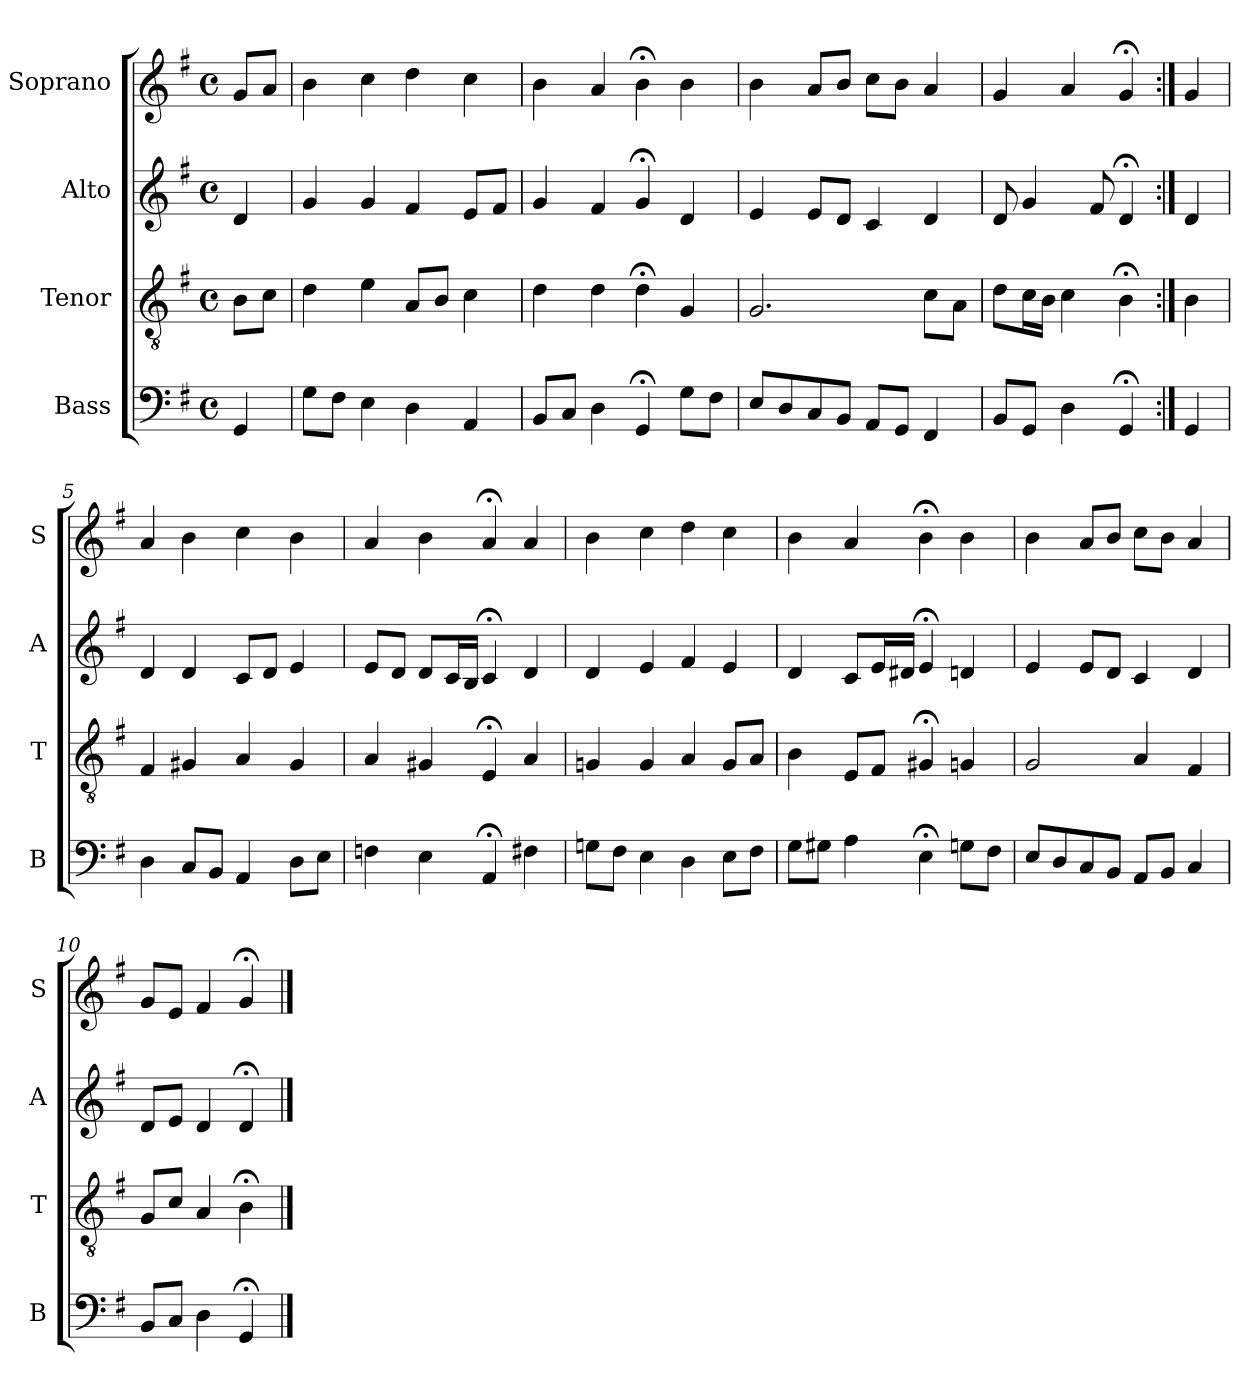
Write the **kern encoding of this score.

**kern	**kern	**kern	**kern
*part4	*part3	*part2	*part1
*staff4	*staff3	*staff2	*staff1
*I"Bass	*I"Tenor	*I"Alto	*I"Soprano
*I'B	*I'T	*I'A	*I'S
*clefF4	*clefGv2	*clefG2	*clefG2
*k[f#]	*k[f#]	*k[f#]	*k[f#]
*G:	*G:	*G:	*G:
*M4/4	*M4/4	*M4/4	*M4/4
*met(c)	*met(c)	*met(c)	*met(c)
*MM100	*MM100	*MM100	*MM100
=	=	=	=
4GG	8BL	4d	8gL
.	8cJ	.	8aJ
=1	=1	=1	=1
8GL	4d	4g	4b
8F#J	.	.	.
4E	4e	4g	4cc
4D	8AL	4f#	4dd
.	8BJ	.	.
4AA	4c	8eL	4cc
.	.	8f#J	.
=2	=2	=2	=2
8BBL	4d	4g	4b
8CJ	.	.	.
4D	4d	4f#	4a
4GG;<	4d;<	4g;<	4b;<
8GL	4G	4d	4b
8F#J	.	.	.
=3	=3	=3	=3
8EL	2.G	4e	4b
8D	.	.	.
8C	.	8eL	8aL
8BBJ	.	8dJ	8bJ
8AAL	.	4c	8ccL
8GGJ	.	.	8bJ
4FF#	8cL	4d	4a
.	8AJ	.	.
=4	=4	=4	=4
8BBL	8dL	8d	4g
8GGJ	16cL	4g	.
.	16BJJ	.	.
4D	4c	.	4a
.	.	8f#	.
4GG;<	4B;<	4d;<	4g;<
=:|!	=:|!	=:|!	=:|!
4GG	4B	4d	4g
=5	=5	=5	=5
4D	4F#	4d	4a
8CL	4G#X	4d	4b
8BBJ	.	.	.
4AA	4A	8cL	4cc
.	.	8dJ	.
8DL	4G#	4e	4b
8EJ	.	.	.
=6	=6	=6	=6
4Fn	4A	8eL	4a
.	.	8dJ	.
4E	4G#X	8dL	4b
.	.	16cL	.
.	.	16BJJ	.
4AA;<	4E;<	4c;<	4a;<
4F#X	4A	4d	4a
=7	=7	=7	=7
8GnL	4Gn	4d	4b
8F#J	.	.	.
4E	4G	4e	4cc
4D	4A	4f#	4dd
8EL	8GL	4e	4cc
8F#J	8AJ	.	.
=8	=8	=8	=8
8GL	4B	4d	4b
8G#XJ	.	.	.
4A	8EL	8cL	4ai
.	8F#J	16eL	.
.	.	16d#XiJJ	.
4E;<	4G#X;<	4e;<i	4b;<i
8GnL	4Gn	4dn	4b
8F#J	.	.	.
=9	=9	=9	=9
8EL	2G	4e	4b
8D	.	.	.
8C	.	8eL	8aL
8BBJ	.	8dJ	8bJ
8AAL	4A	4c	8ccL
8BBJ	.	.	8bJ
4C	4F#	4d	4a
=10	=10	=10	=10
8BBL	8GL	8dL	8gL
8CJ	8cJ	8eJ	8eJ
4D	4A	4d	4f#
4GG;<	4B;<	4d;<	4g;<
==	==	==	==
*-	*-	*-	*-
